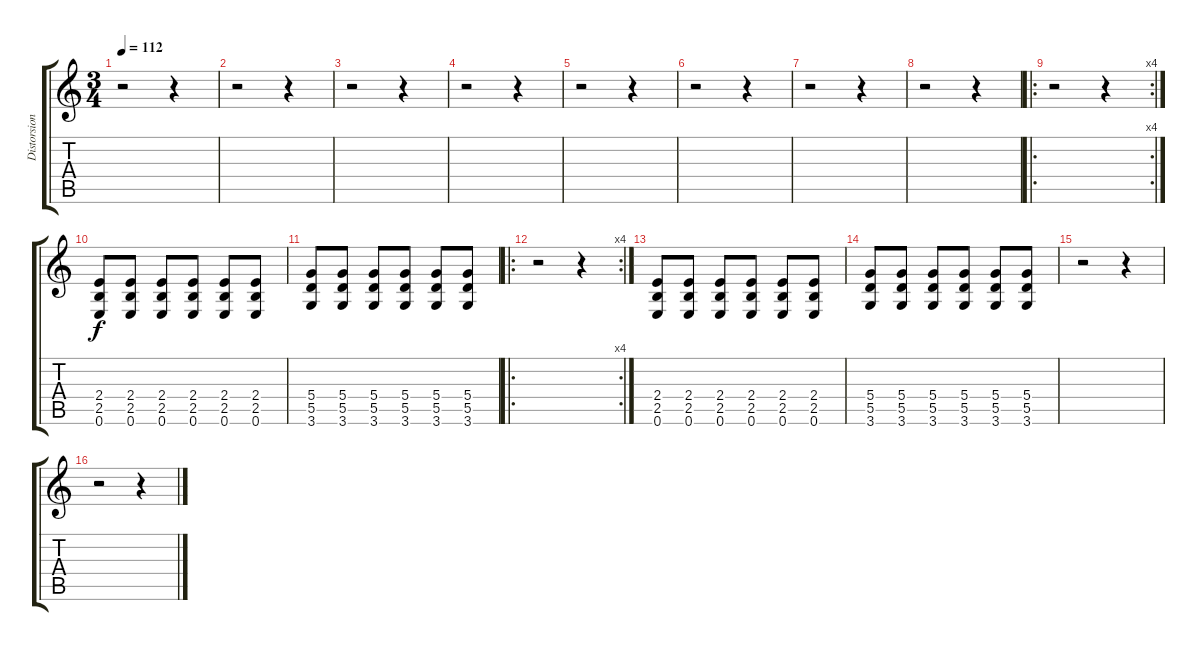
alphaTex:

\track ("Distorsion Guitar 2" "Distorsion") {instrument overdrivenguitar}
\staff {score tabs}
\tuning (E4 B3 G3 D3 A2 E2) {hide}
\ts (3 4)
\tempo 112
\clef g2
\ks c
r.2{dy f instrument overdrivenguitar} r.4 |
r.2 r.4 |
r.2 r.4 |
r.2 r.4 |
r.2 r.4 |
r.2 r.4 |
r.2 r.4 |
r.2 r.4 |
\ro
\rc 4
r.2 r.4 |
(2.4 2.5 0.6).8 (2.4 2.5 0.6).8 (2.4 2.5 0.6).8 (2.4 2.5 0.6).8 (2.4 2.5 0.6).8 (2.4 2.5 0.6).8 |
(5.4 5.5 3.6).8 (5.4 5.5 3.6).8 (5.4 5.5 3.6).8 (5.4 5.5 3.6).8 (5.4 5.5 3.6).8 (5.4 5.5 3.6).8 |
\ro
\rc 4
r.2 r.4 |
(2.4 2.5 0.6).8 (2.4 2.5 0.6).8 (2.4 2.5 0.6).8 (2.4 2.5 0.6).8 (2.4 2.5 0.6).8 (2.4 2.5 0.6).8 |
(5.4 5.5 3.6).8 (5.4 5.5 3.6).8 (5.4 5.5 3.6).8 (5.4 5.5 3.6).8 (5.4 5.5 3.6).8 (5.4 5.5 3.6).8 |
r.2 r.4 |
r.2 r.4
